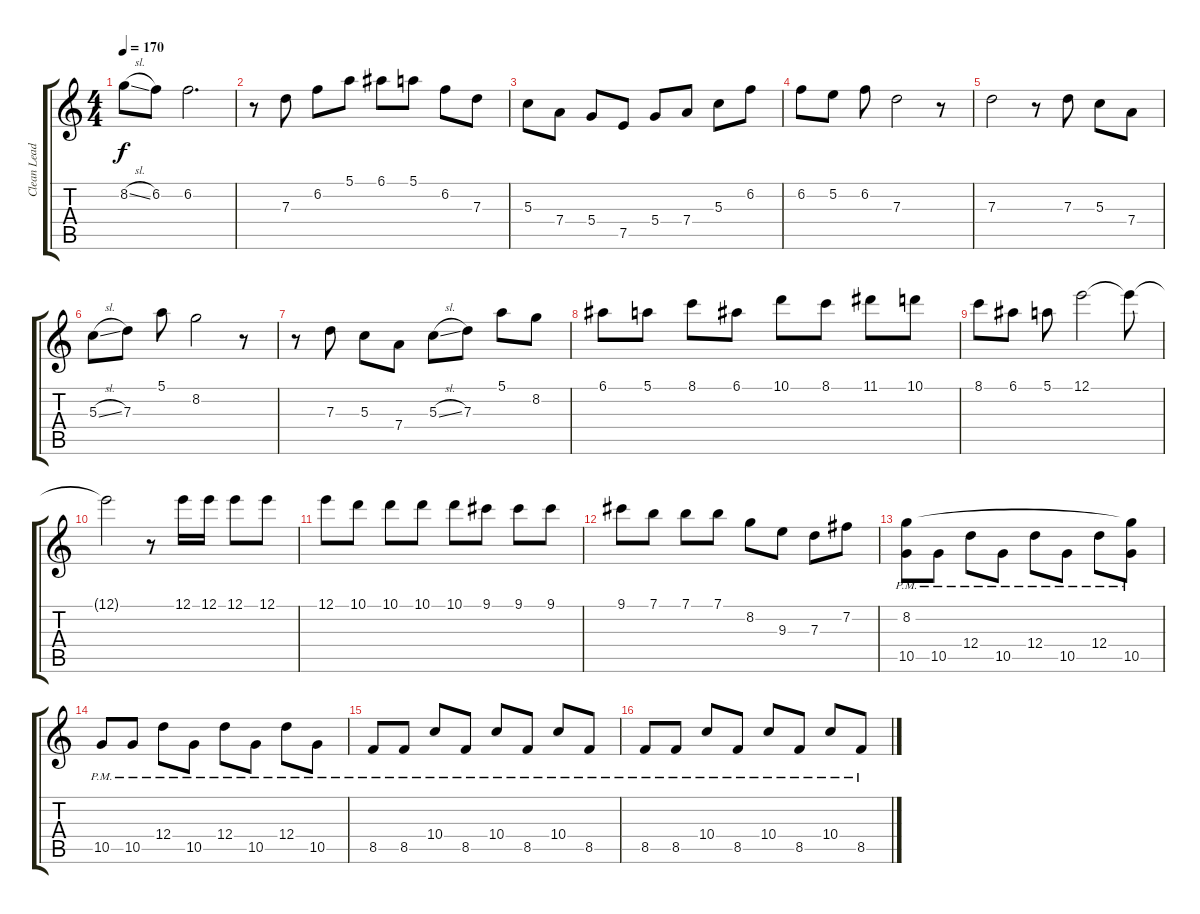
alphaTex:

\track ("Clean Lead" "Clean Lead") {instrument overdrivenguitar}
\staff {score tabs}
\tuning (E4 B3 G3 D3 A2 D2) {hide}
\ts (4 4)
\tempo 170
\clef g2
\ks c
8.2{sl}.8{dy f} 6.2.8 6.2.2{d} |
r.8 7.3.8 6.2.8 5.1.8 6.1.8 5.1.8 6.2.8 7.3.8 |
5.3.8 7.4.8 5.4.8 7.5.8 5.4.8 7.4.8 5.3.8 6.2.8 |
6.2.8 5.2.8 6.2.8 7.3.2 r.8 |
7.3.2 r.8 7.3.8 5.3.8 7.4.8 |
5.3{sl}.8 7.3.8 5.1.8 8.2.2 r.8 |
r.8 7.3.8 5.3.8 7.4.8 5.3{sl}.8 7.3.8 5.1.8 8.2.8 |
6.1.8 5.1.8 8.1.8 6.1.8 10.1.8 8.1.8 11.1.8 10.1.8 |
8.1.8 6.1.8 5.1.8 12.1.2 12.1{t}.8 |
12.1{t}.2 r.8 12.1.16 12.1.16 12.1.8 12.1.8 |
12.1.8 10.1.8 10.1.8 10.1.8 10.1.8 9.1.8 9.1.8 9.1.8 |
9.1.8 7.1.8 7.1.8 7.1.8 8.2.8 9.3.8 7.3.8 7.2.8 |
(8.2 10.5{pm}).8 10.5{pm}.8 12.4{pm}.8 10.5{pm}.8 12.4{pm}.8 10.5{pm}.8 12.4{pm}.8 (8.2{t} 10.5{pm}).8 |
10.5{pm}.8 10.5{pm}.8 12.4{pm}.8 10.5{pm}.8 12.4{pm}.8 10.5{pm}.8 12.4{pm}.8 10.5{pm}.8 |
8.5{pm}.8 8.5{pm}.8 10.4{pm}.8 8.5{pm}.8 10.4{pm}.8 8.5{pm}.8 10.4{pm}.8 8.5{pm}.8 |
8.5{pm}.8 8.5{pm}.8 10.4{pm}.8 8.5{pm}.8 10.4{pm}.8 8.5{pm}.8 10.4{pm}.8 8.5{pm}.8
